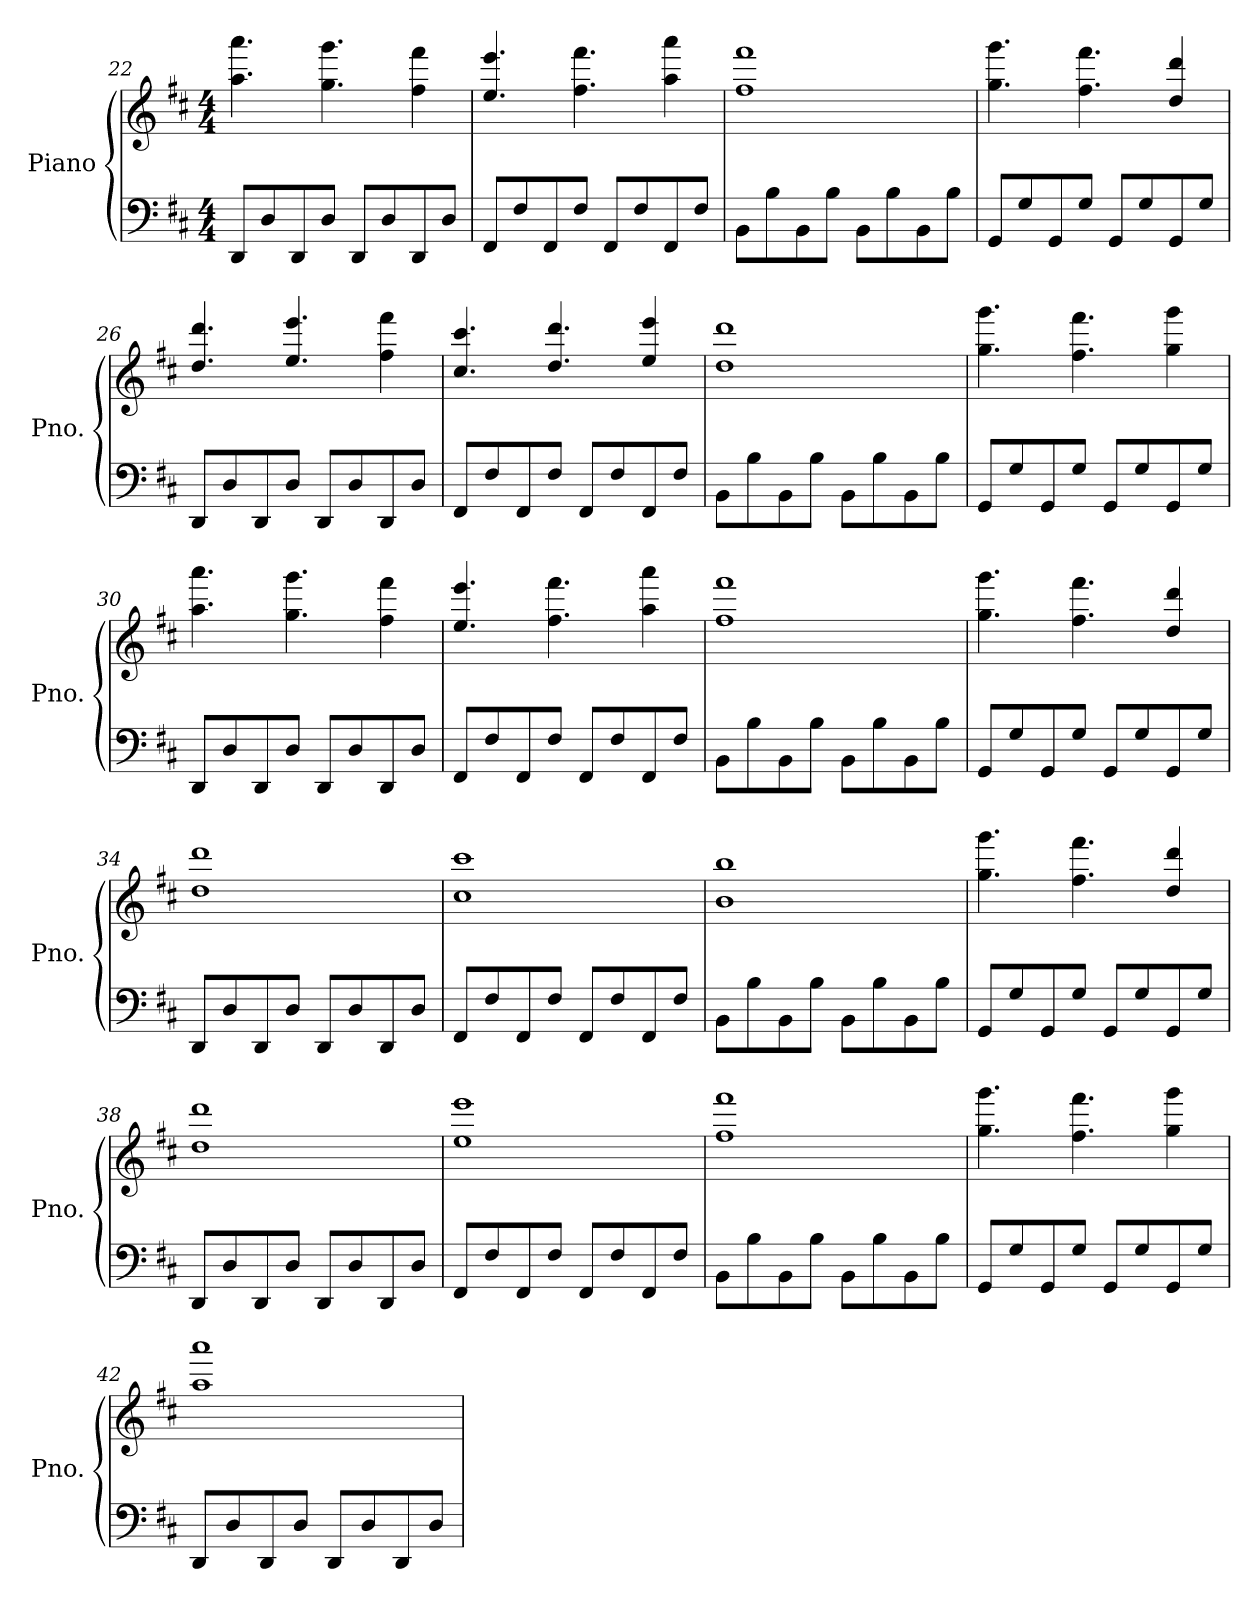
**kern	**kern
*part1	*part1
*staff2	*staff1
*I"Piano	*
*I'Pno.	*
!!LO:LB:g=z
*clefF4	*clefG2
*k[f#c#]	*k[f#c#]
*M4/4	*M4/4
=22	=22
8DD/L	4.aa\ 4.aaa\
8D/	.
8DD/	.
8D/J	4.gg\ 4.ggg\
8DD/L	.
8D/	.
8DD/	4ff#\ 4fff#\
8D/J	.
=23	=23
8FF#/L	4.ee/ 4.eee/
8F#/	.
8FF#/	.
8F#/J	4.ff#\ 4.fff#\
8FF#/L	.
8F#/	.
8FF#/	4aa\ 4aaa\
8F#/J	.
=24	=24
8BB\L	1ff# 1fff#
8B\	.
8BB\	.
8B\J	.
8BB\L	.
8B\	.
8BB\	.
8B\J	.
=25	=25
8GG/L	4.gg\ 4.ggg\
8G/	.
8GG/	.
8G/J	4.ff#\ 4.fff#\
8GG/L	.
8G/	.
8GG/	4dd/ 4ddd/
8G/J	.
=26	=26
8DD/L	4.dd/ 4.ddd/
8D/	.
8DD/	.
8D/J	4.ee/ 4.eee/
8DD/L	.
8D/	.
8DD/	4ff#\ 4fff#\
8D/J	.
!!LO:PB:g=z
=27	=27
8FF#/L	4.cc#/ 4.ccc#/
8F#/	.
8FF#/	.
8F#/J	4.dd/ 4.ddd/
8FF#/L	.
8F#/	.
8FF#/	4ee/ 4eee/
8F#/J	.
=28	=28
8BB\L	1dd 1ddd
8B\	.
8BB\	.
8B\J	.
8BB\L	.
8B\	.
8BB\	.
8B\J	.
=29	=29
8GG/L	4.gg\ 4.ggg\
8G/	.
8GG/	.
8G/J	4.ff#\ 4.fff#\
8GG/L	.
8G/	.
8GG/	4gg\ 4ggg\
8G/J	.
=30	=30
8DD/L	4.aa\ 4.aaa\
8D/	.
8DD/	.
8D/J	4.gg\ 4.ggg\
8DD/L	.
8D/	.
8DD/	4ff#\ 4fff#\
8D/J	.
=31	=31
8FF#/L	4.ee/ 4.eee/
8F#/	.
8FF#/	.
8F#/J	4.ff#\ 4.fff#\
8FF#/L	.
8F#/	.
8FF#/	4aa\ 4aaa\
8F#/J	.
!!LO:LB:g=z
=32	=32
8BB\L	1ff# 1fff#
8B\	.
8BB\	.
8B\J	.
8BB\L	.
8B\	.
8BB\	.
8B\J	.
=33	=33
8GG/L	4.gg\ 4.ggg\
8G/	.
8GG/	.
8G/J	4.ff#\ 4.fff#\
8GG/L	.
8G/	.
8GG/	4dd/ 4ddd/
8G/J	.
=34	=34
8DD/L	1dd 1ddd
8D/	.
8DD/	.
8D/J	.
8DD/L	.
8D/	.
8DD/	.
8D/J	.
=35	=35
8FF#/L	1cc# 1ccc#
8F#/	.
8FF#/	.
8F#/J	.
8FF#/L	.
8F#/	.
8FF#/	.
8F#/J	.
=36	=36
8BB\L	1b 1bb
8B\	.
8BB\	.
8B\J	.
8BB\L	.
8B\	.
8BB\	.
8B\J	.
!!LO:LB:g=z
=37	=37
8GG/L	4.gg\ 4.ggg\
8G/	.
8GG/	.
8G/J	4.ff#\ 4.fff#\
8GG/L	.
8G/	.
8GG/	4dd/ 4ddd/
8G/J	.
=38	=38
8DD/L	1dd 1ddd
8D/	.
8DD/	.
8D/J	.
8DD/L	.
8D/	.
8DD/	.
8D/J	.
=39	=39
8FF#/L	1ee 1eee
8F#/	.
8FF#/	.
8F#/J	.
8FF#/L	.
8F#/	.
8FF#/	.
8F#/J	.
=40	=40
8BB\L	1ff# 1fff#
8B\	.
8BB\	.
8B\J	.
8BB\L	.
8B\	.
8BB\	.
8B\J	.
=41	=41
8GG/L	4.gg\ 4.ggg\
8G/	.
8GG/	.
8G/J	4.ff#\ 4.fff#\
8GG/L	.
8G/	.
8GG/	4gg\ 4ggg\
8G/J	.
!!LO:LB:g=z
=42	=42
8DD/L	1aa 1aaa
8D/	.
8DD/	.
8D/J	.
8DD/L	.
8D/	.
8DD/	.
8D/J	.
=	=
*-	*-
